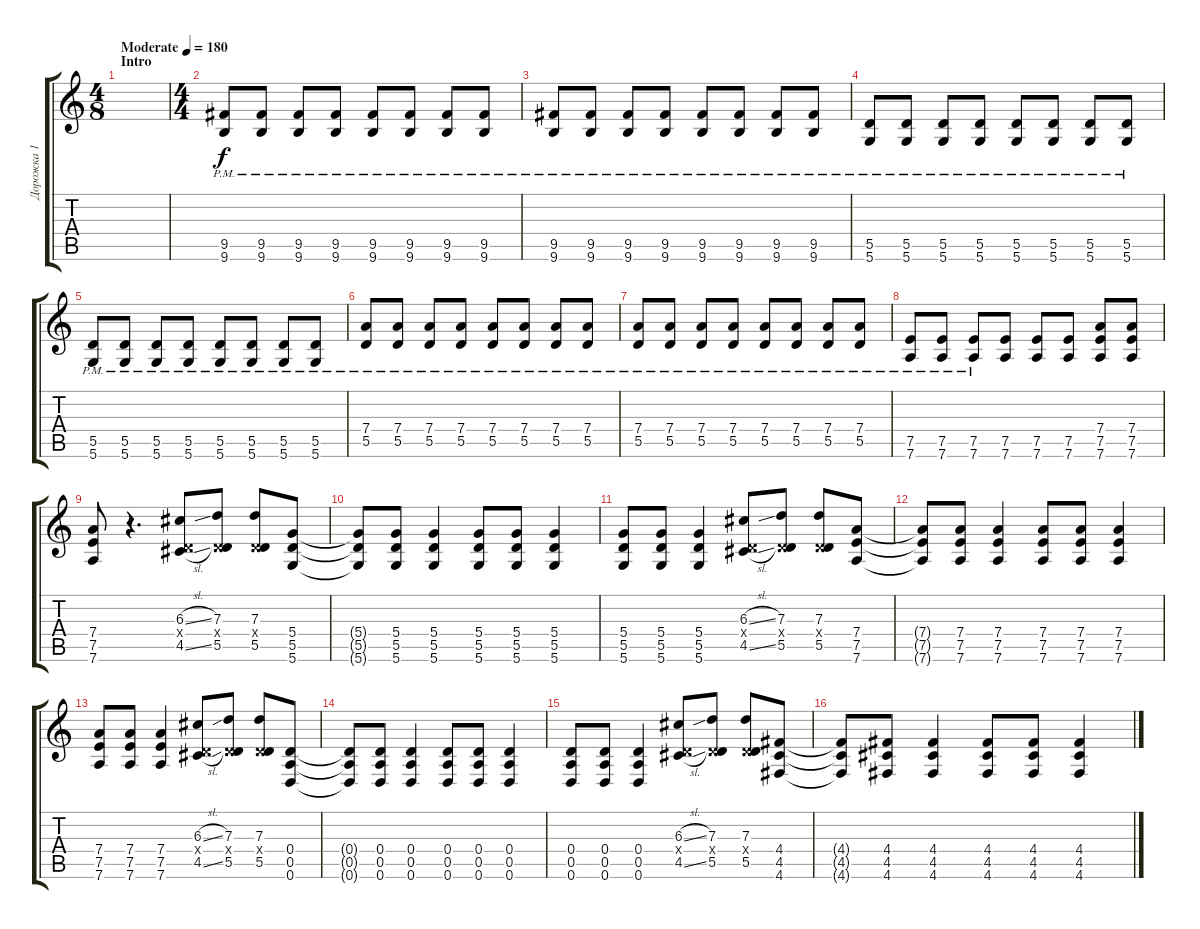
\track ("Дорожка 1" "Дорожка 1") {instrument distortionguitar}
\staff {score tabs}
\tuning (E4 B3 G3 D3 A2 D2) {hide}
\ts (4 8)
\section ("" "Intro")
\tempo (180 "Moderate")
\clef g2
\ks c
|
\ts (4 4)
(9.5{pm} 9.6{pm}).8 (9.5{pm} 9.6{pm}).8 (9.5{pm} 9.6{pm}).8 (9.5{pm} 9.6{pm}).8 (9.5{pm} 9.6{pm}).8 (9.5{pm} 9.6{pm}).8 (9.5{pm} 9.6{pm}).8 (9.5{pm} 9.6{pm}).8 |
(9.5{pm} 9.6{pm}).8 (9.5{pm} 9.6{pm}).8 (9.5{pm} 9.6{pm}).8 (9.5{pm} 9.6{pm}).8 (9.5{pm} 9.6{pm}).8 (9.5{pm} 9.6{pm}).8 (9.5{pm} 9.6{pm}).8 (9.5{pm} 9.6{pm}).8 |
(5.5{pm} 5.6{pm}).8 (5.5{pm} 5.6{pm}).8 (5.5{pm} 5.6{pm}).8 (5.5{pm} 5.6{pm}).8 (5.5{pm} 5.6{pm}).8 (5.5{pm} 5.6{pm}).8 (5.5{pm} 5.6{pm}).8 (5.5{pm} 5.6{pm}).8 |
(5.5{pm} 5.6{pm}).8 (5.5{pm} 5.6{pm}).8 (5.5{pm} 5.6{pm}).8 (5.5{pm} 5.6{pm}).8 (5.5{pm} 5.6{pm}).8 (5.5{pm} 5.6{pm}).8 (5.5{pm} 5.6{pm}).8 (5.5{pm} 5.6{pm}).8 |
(7.4{pm} 5.5{pm}).8 (7.4{pm} 5.5{pm}).8 (7.4{pm} 5.5{pm}).8 (7.4{pm} 5.5{pm}).8 (7.4{pm} 5.5{pm}).8 (7.4{pm} 5.5{pm}).8 (7.4{pm} 5.5{pm}).8 (7.4{pm} 5.5{pm}).8 |
(7.4{pm} 5.5{pm}).8 (7.4{pm} 5.5{pm}).8 (7.4{pm} 5.5{pm}).8 (7.4{pm} 5.5{pm}).8 (7.4{pm} 5.5{pm}).8 (7.4{pm} 5.5{pm}).8 (7.4{pm} 5.5{pm}).8 (7.4{pm} 5.5{pm}).8 |
(7.5{pm} 7.6{pm}).8 (7.5{pm} 7.6{pm}).8 (7.5{pm} 7.6{pm}).8 (7.5 7.6).8 (7.5 7.6).8 (7.5 7.6).8 (7.4 7.5 7.6).8 (7.4 7.5 7.6).8 |
(7.4 7.5 7.6).8 r.4{d} (6.3{sl} 0.4{x} 4.5{sl}).8 (7.3 0.4{x} 5.5).8 (7.3 0.4{x} 5.5).8 (5.4 5.5 5.6).8 |
(5.4{t} 5.5{t} 5.6{t}).8 (5.4 5.5 5.6).8 (5.4 5.5 5.6).4 (5.4 5.5 5.6).8 (5.4 5.5 5.6).8 (5.4 5.5 5.6).4 |
(5.4 5.5 5.6).8 (5.4 5.5 5.6).8 (5.4 5.5 5.6).4 (6.3{sl} 0.4{x} 4.5{sl}).8 (7.3 0.4{x} 5.5).8 (7.3 0.4{x} 5.5).8 (7.4 7.5 7.6).8 |
(7.4{t} 7.5{t} 7.6{t}).8 (7.4 7.5 7.6).8 (7.4 7.5 7.6).4 (7.4 7.5 7.6).8 (7.4 7.5 7.6).8 (7.4 7.5 7.6).4 |
(7.4 7.5 7.6).8 (7.4 7.5 7.6).8 (7.4 7.5 7.6).4 (6.3{sl} 0.4{x} 4.5{sl}).8 (7.3 0.4{x} 5.5).8 (7.3 0.4{x} 5.5).8 (0.4 0.5 0.6).8 |
(0.4{t} 0.5{t} 0.6{t}).8 (0.4 0.5 0.6).8 (0.4 0.5 0.6).4 (0.4 0.5 0.6).8 (0.4 0.5 0.6).8 (0.4 0.5 0.6).4 |
(0.4 0.5 0.6).8 (0.4 0.5 0.6).8 (0.4 0.5 0.6).4 (6.3{sl} 0.4{x} 4.5{sl}).8 (7.3 0.4{x} 5.5).8 (7.3 0.4{x} 5.5).8 (4.4 4.5 4.6).8 |
(4.4{t} 4.5{t} 4.6{t}).8 (4.4 4.5 4.6).8 (4.4 4.5 4.6).4 (4.4 4.5 4.6).8 (4.4 4.5 4.6).8 (4.4 4.5 4.6).4
